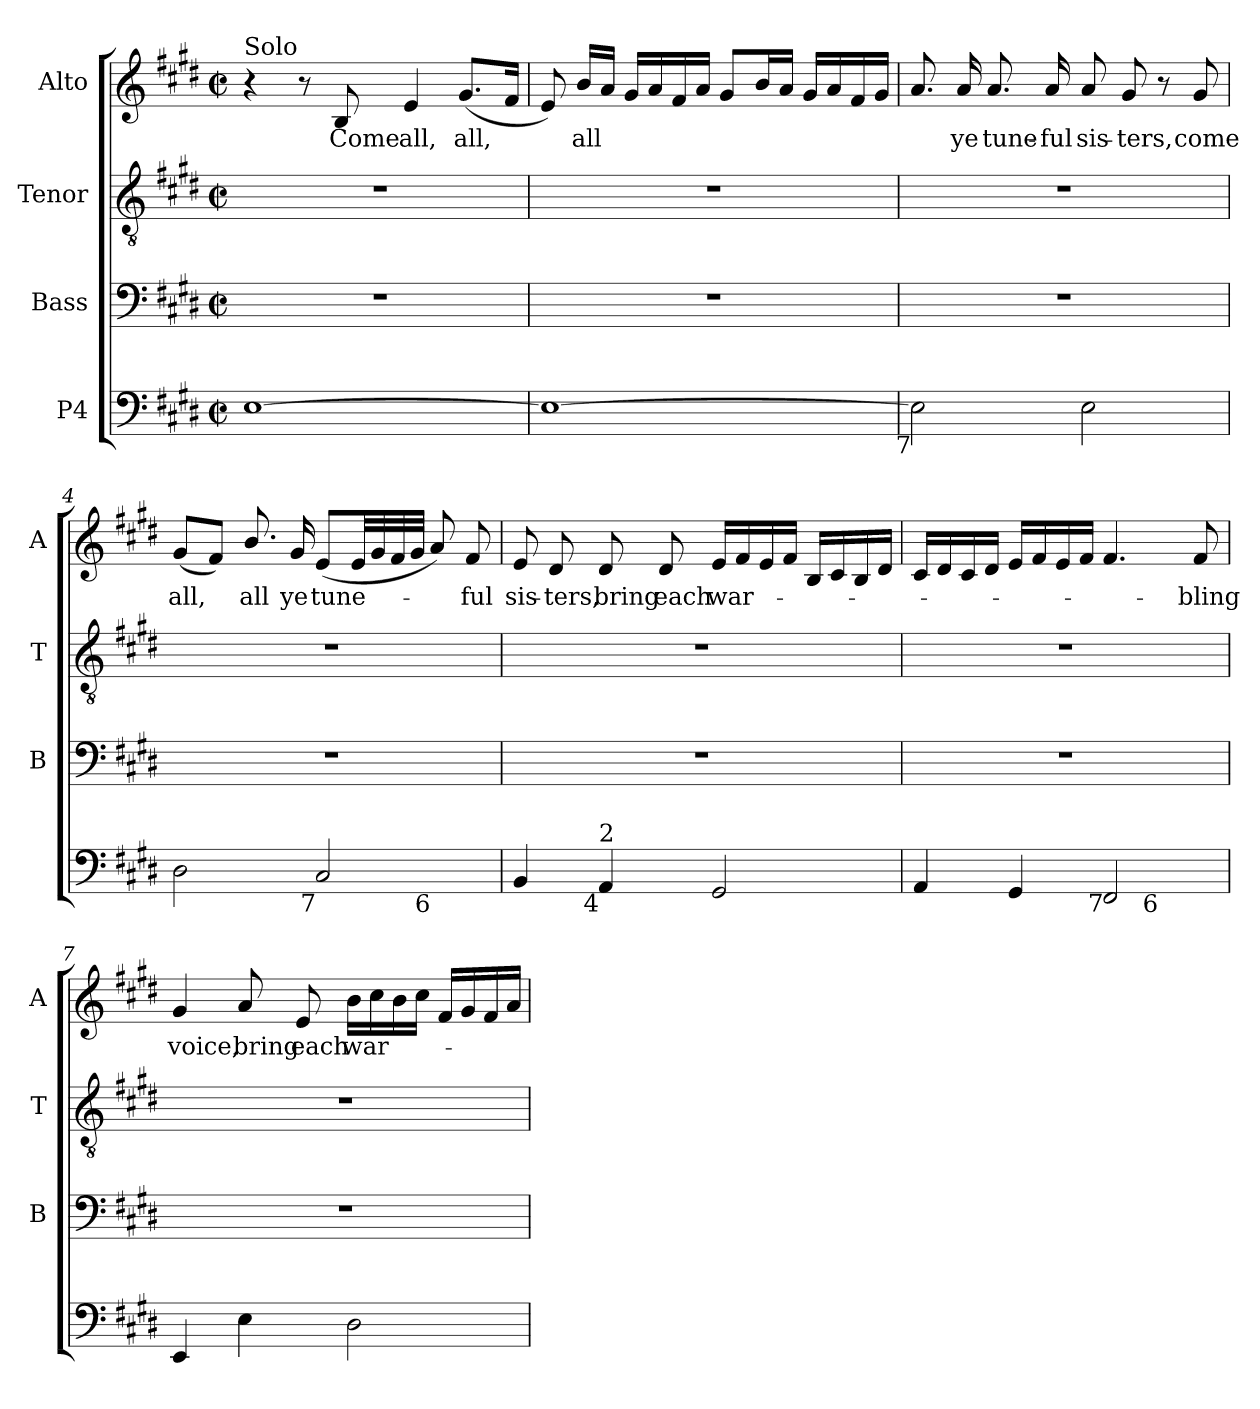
**kern	**kern	**kern	**kern	**text
*part4	*part3	*part2	*part1	*part1
*staff4	*staff3	*staff2	*staff1	*staff1
*I"P4	*I"Bass	*I"Tenor	*I"Alto	*
*	*I'B	*I'T	*I'A	*
!!LO:PB:g=z
*clefF4	*clefF4	*clefGv2	*clefG2	*
*k[f#c#g#d#]	*k[f#c#g#d#]	*k[f#c#g#d#]	*k[f#c#g#d#]	*
*E:	*E:	*E:	*E:	*
*M2/2	*M2/2	*M2/2	*M2/2	*
*met(c|)	*met(c|)	*met(c|)	*met(c|)	*
=1	=1	=1	=1	=1
!	!	!	!LO:TX:a:t=Solo	!
[>1Ei	1r	1r	4r	.
.	.	.	8r	.
!	!	!	!	!LO:LY:b:color=#000000
.	.	.	8Bi/	Come
!	!	!	!	!LO:LY:b:color=#000000
.	.	.	4ei/	all,
!	!	!	!	!LO:LY:b:color=#000000
.	.	.	(8.g#i/L	all,
.	.	.	16f#i/Jk	.
=2	=2	=2	=2	=2
1Ei_>	1r	1r	8ei/)	.
!	!	!	!	!LO:LY:b:color=#000000
.	.	.	16bi/LL	all
.	.	.	16ai/JJ	.
.	.	.	16g#i/LL	.
.	.	.	16ai/	.
.	.	.	16f#i/	.
.	.	.	16ai/JJ	.
.	.	.	8g#i/L	.
.	.	.	16bi/L	.
.	.	.	16ai/JJ	.
.	.	.	16g#i/LL	.
.	.	.	16ai/	.
.	.	.	16f#i/	.
.	.	.	16g#i/JJ	.
=3	=3	=3	=3	=3
!LO:TX:b:rj:t=7	!	!	!	!
2Ei\]	1r	1r	8.ai/	.
!	!	!	!	!LO:LY:b:color=#000000
.	.	.	16ai/	ye
!	!	!	!	!LO:LY:b:color=#000000
.	.	.	8.ai/	tune-
!	!	!	!	!LO:LY:b:color=#000000
.	.	.	16ai/	-ful
!	!	!	!	!LO:LY:b:color=#000000
2Ei\	.	.	8ai/	sis-
!	!	!	!	!LO:LY:b:color=#000000
.	.	.	8g#i/	-ters,
.	.	.	8r	.
!	!	!	!	!LO:LY:b:color=#000000
.	.	.	8g#i/	come
!!LO:LB:g=z
=4	=4	=4	=4	=4
!	!	!	!	!LO:LY:b:color=#000000
*^	*	*	*	*
2D#i\	2.ryy	1r	1r	(8g#i/L	all,
.	.	.	.	8f#i/J)	.
!	!	!	!	!	!LO:LY:b:color=#000000
.	.	.	.	8.bi/	all
!	!	!	!	!	!LO:LY:b:color=#000000
.	.	.	.	16g#i/	ye
!LO:TX:b:rj:t=7	!	!	!	!	!
!	!	!	!	!	!LO:LY:b:color=#000000
2C#i/	.	.	.	(8ei/L	tune-
.	.	.	.	32ei/LL	.
.	.	.	.	32g#i/	.
.	.	.	.	32f#i/	.
.	.	.	.	32g#i/JJJ	.
!	!LO:TX:b:rj:t=6	!	!	!	!
.	4ryy	.	.	8ai/)	.
!	!	!	!	!	!LO:LY:b:color=#000000
.	.	.	.	8f#i/	-ful
*v	*v	*	*	*	*
=5	=5	=5	=5	=5
*^	*	*	*	*
!	!	!	!	!	!LO:LY:b:color=#000000
*v	*v	*	*	*	*
4BBi/	1r	1r	8ei/	sis-
!	!	!	!	!LO:LY:b:color=#000000
.	.	.	8d#i/	-ters,
!LO:TX:b:rj:t=4	!	!	!	!
!LO:TX:t=2	!	!	!	!
!	!	!	!	!LO:LY:b:color=#000000
4AAi/	.	.	8d#i/	bring
!	!	!	!	!LO:LY:b:color=#000000
.	.	.	8d#i/	each
!	!	!	!	!LO:LY:b:color=#000000
2GG#i/	.	.	16ei/LL	war-
.	.	.	16f#i/	.
.	.	.	16ei/	.
.	.	.	16f#i/JJ	.
.	.	.	16Bi/LL	.
.	.	.	16c#i/	.
.	.	.	16Bi/	.
.	.	.	16d#i/JJ	.
=6	=6	=6	=6	=6
*^	*	*	*	*
4AAi/	2.ryy	1r	1r	16c#i/LL	.
.	.	.	.	16d#i/	.
.	.	.	.	16c#i/	.
.	.	.	.	16d#i/JJ	.
4GG#i/	.	.	.	16ei/LL	.
.	.	.	.	16f#i/	.
.	.	.	.	16ei/	.
.	.	.	.	16f#i/JJ	.
!LO:TX:b:rj:t=7	!	!	!	!	!
2FF#i/	.	.	.	4.f#i/	.
!	!LO:TX:b:rj:t=6	!	!	!	!
.	4ryy	.	.	.	.
!	!	!	!	!	!LO:LY:b:color=#000000
.	.	.	.	8f#i/	-bling
*v	*v	*	*	*	*
!!LO:LB:g=z
=7	=7	=7	=7	=7
*^	*	*	*	*
!	!	!	!	!	!LO:LY:b:color=#000000
*v	*v	*	*	*	*
4EEi/	1r	1r	4g#i/	voice,
!	!	!	!	!LO:LY:b:color=#000000
4Ei\	.	.	8ai/	bring
!	!	!	!	!LO:LY:b:color=#000000
.	.	.	8ei/	each
!	!	!	!	!LO:LY:b:color=#000000
2D#i\	.	.	16bi\LL	war-
.	.	.	16cc#i\	.
.	.	.	16bi\	.
.	.	.	16cc#i\JJ	.
.	.	.	16f#i/LL	.
.	.	.	16g#i/	.
.	.	.	16f#i/	.
.	.	.	16ai/JJ	.
=	=	=	=	=
*-	*-	*-	*-	*-
